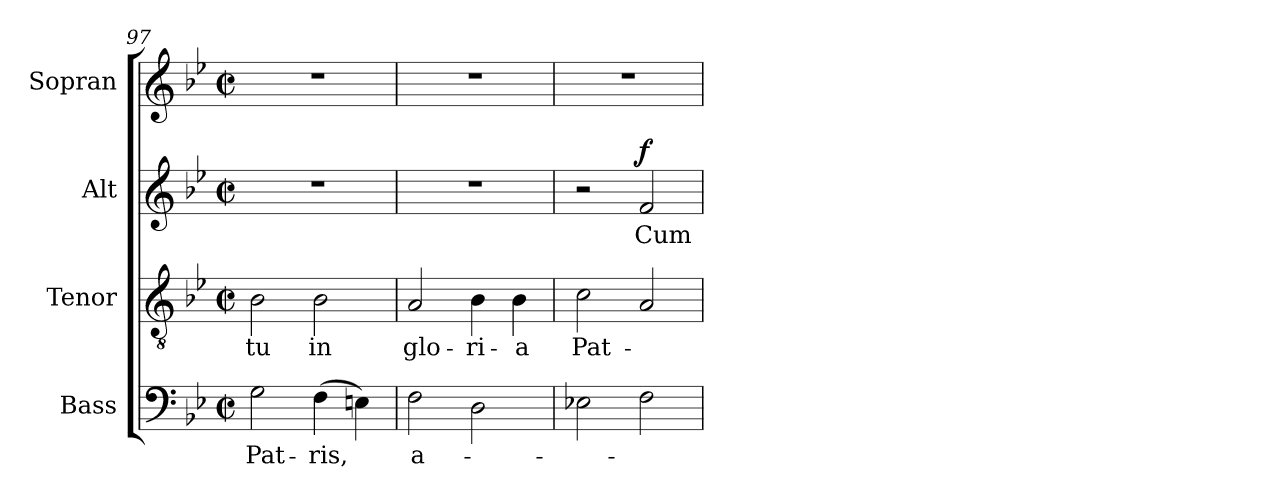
**kern	**text	**kern	**text	**kern	**text	**dynam	**kern
*part4	*part4	*part3	*part3	*part2	*part2	*part2	*part1
*staff4	*staff4	*staff3	*staff3	*staff2	*staff2	*staff2	*staff1
*I"Bass	*	*I"Tenor	*	*I"Alt	*	*	*I"Sopran
*I'B.	*	*I'T.	*	*I'A.	*	*	*I'S.
*clefF4	*	*clefGv2	*	*clefG2	*	*	*clefG2
*k[b-e-]	*	*k[b-e-]	*	*k[b-e-]	*	*	*k[b-e-]
*B-:	*	*B-:	*	*B-:	*	*	*B-:
*M2/2	*	*M2/2	*	*M2/2	*	*	*M2/2
*met(c|)	*	*met(c|)	*	*met(c|)	*	*	*met(c|)
=97	=97	=97	=97	=97	=97	=97	=97
!	!LO:LY:b	!	!LO:LY:b	!	!	!	!
2G\	Pat-	2B-\	-tu	1r	.	.	1r
!	!LO:LY:b	!	!LO:LY:b	!	!	!	!
(>4F\	-ris,	2B-\	in	.	.	.	.
4En\)	.	.	.	.	.	.	.
=98	=98	=98	=98	=98	=98	=98	=98
!	!LO:LY:b	!	!LO:LY:b	!	!	!	!
2F\	a-	2A/	glo-	1r	.	.	1r
!	!	!	!LO:LY:b	!	!	!	!
2D\	.	4B-\	-ri-	.	.	.	.
!	!	!	!LO:LY:b	!	!	!	!
.	.	4B-\	-a	.	.	.	.
=99	=99	=99	=99	=99	=99	=99	=99
!	!	!	!LO:LY:b	!	!	!	!
2E-X\	.	2c\	Pat-	2r	.	.	1r
!	!	!	!	!	!LO:LY:b	!LO:DY:a	!
2F\	.	2A/	.	2f/	Cum	f	.
=	=	=	=	=	=	=	=
*-	*-	*-	*-	*-	*-	*-	*-
